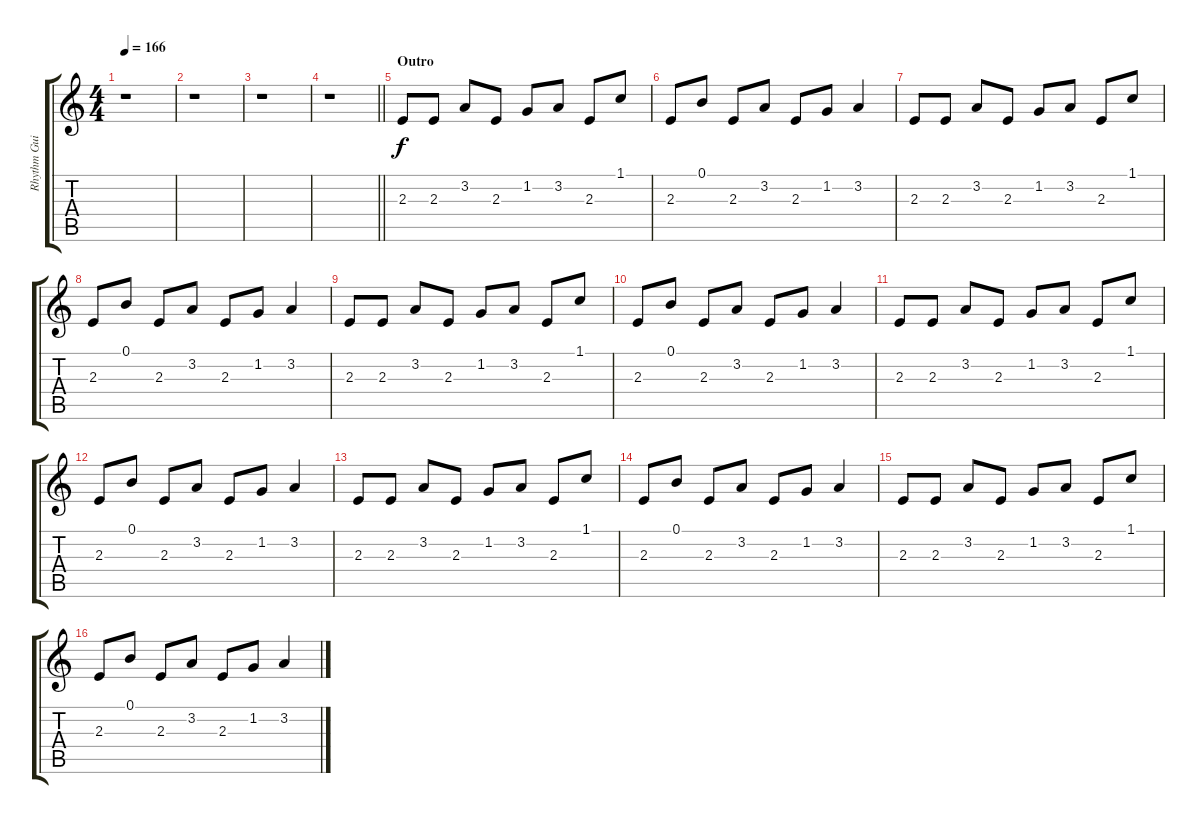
\track ("Rhythm Guitar" "Rhythm Gui") {instrument distortionguitar}
\staff {score tabs}
\tuning (B3 Gb3 D3 A2 E2 B1) {hide}
\ts (4 4)
\tempo 166
\clef g2
\ks c
r.1{dy f} |
r.1 |
r.1 |
\barLineRight lightlight
r.1 |
\section ("" "Outro")
2.3.8{volume 8 balance 0} 2.3.8 3.2.8 2.3.8 1.2.8 3.2.8 2.3.8 1.1.8 |
2.3.8 0.1.8 2.3.8 3.2.8 2.3.8 1.2.8 3.2.4 |
2.3.8 2.3.8 3.2.8 2.3.8 1.2.8 3.2.8 2.3.8 1.1.8 |
2.3.8 0.1.8 2.3.8 3.2.8 2.3.8 1.2.8 3.2.4 |
2.3.8{balance 16} 2.3.8 3.2.8 2.3.8 1.2.8 3.2.8 2.3.8 1.1.8 |
2.3.8 0.1.8 2.3.8 3.2.8 2.3.8 1.2.8 3.2.4 |
2.3.8 2.3.8 3.2.8 2.3.8 1.2.8 3.2.8 2.3.8 1.1.8 |
2.3.8 0.1.8 2.3.8 3.2.8 2.3.8 1.2.8 3.2.4 |
2.3.8{balance 0} 2.3.8 3.2.8 2.3.8 1.2.8 3.2.8 2.3.8 1.1.8 |
2.3.8 0.1.8 2.3.8 3.2.8 2.3.8 1.2.8 3.2.4 |
2.3.8 2.3.8 3.2.8 2.3.8 1.2.8 3.2.8 2.3.8 1.1.8 |
2.3.8 0.1.8 2.3.8 3.2.8 2.3.8 1.2.8 3.2.4
